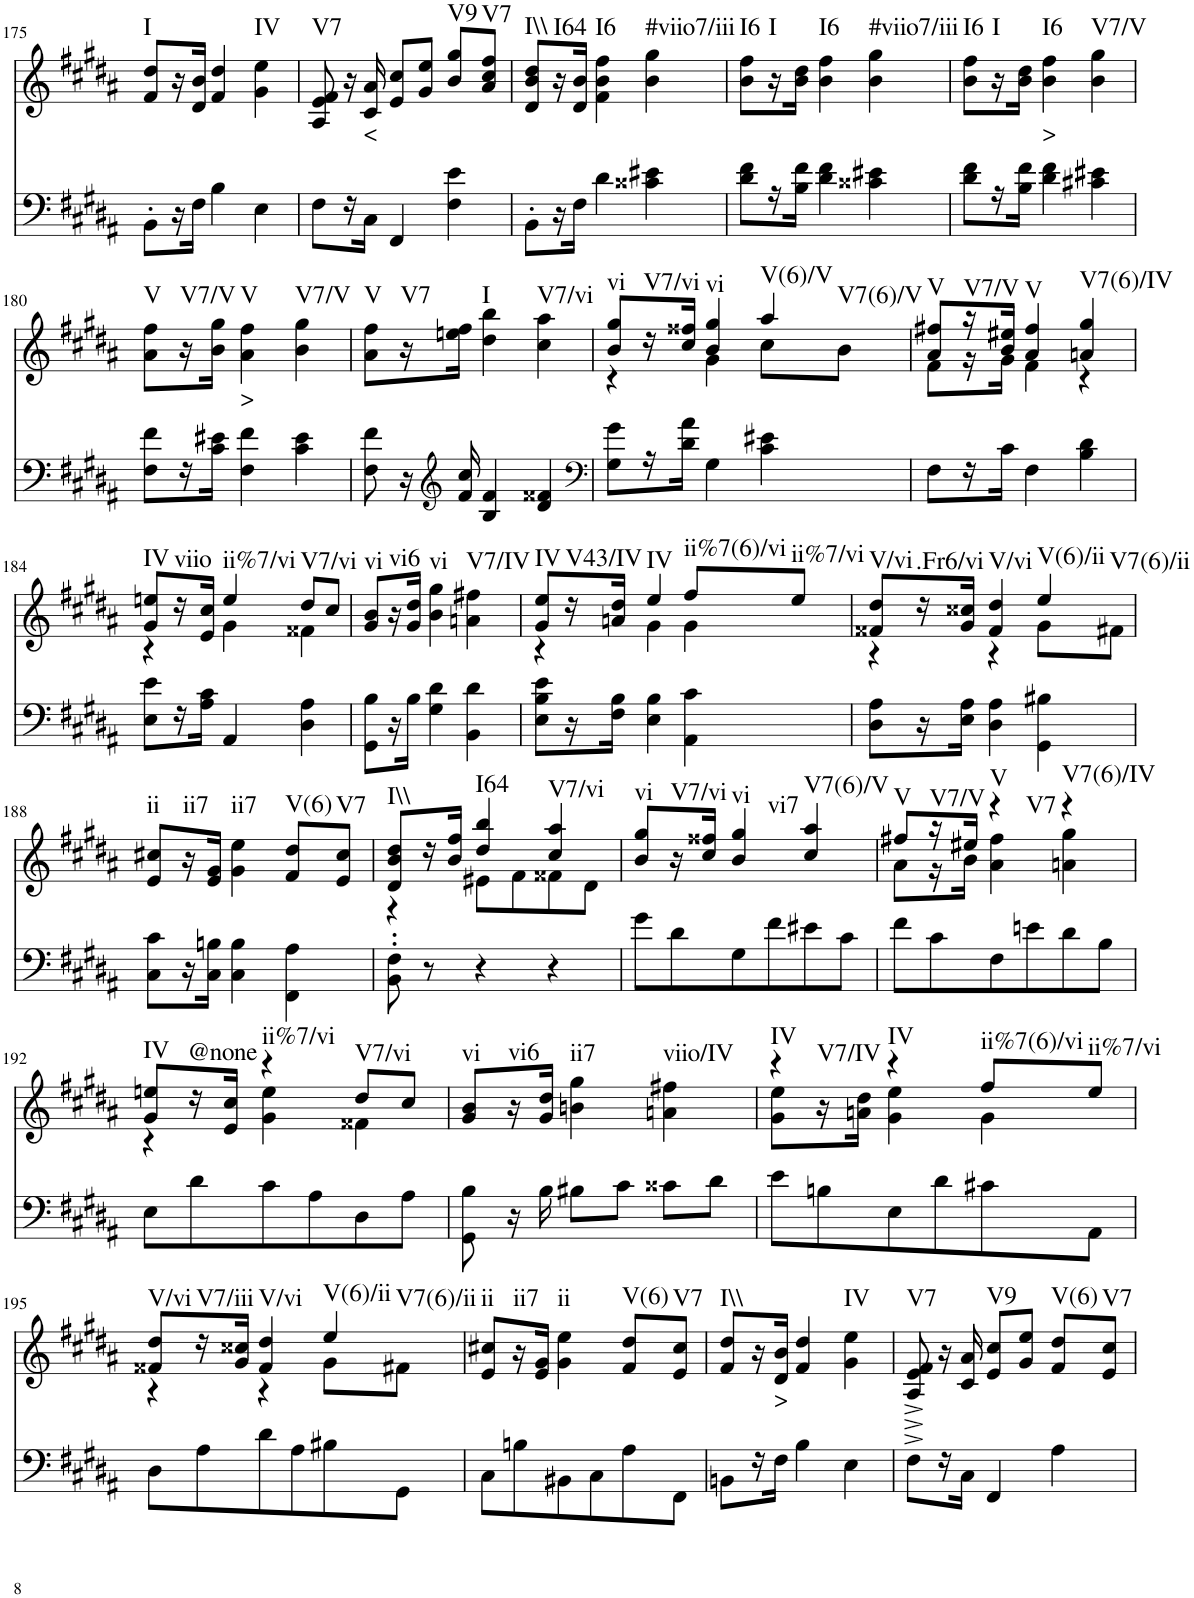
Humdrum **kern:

**kern	**kern	**text	**harte
*part2	*part1	*part1	*part1
*staff2	*staff1	*staff1	*
*I"Piano	*I"Piano	*	*
*I'Pno	*I'Pno	*	*
!!LO:PB:g=z
*clefF4	*clefG2	*	*
*k[f#c#g#d#a#]	*k[f#c#g#d#a#]	*	*
*M3/4	*M3/4	*	*
=175	=175	=175	=175
!	!	!	!LO:H:kt=I
8BB'\L	8f#/ 8dd#/L	.	N
16r	16r	.	.
16F#\JJ	16d#/ 16b/JJ	.	.
4B\	4f#/ 4dd#/	.	.
!	!	!	!LO:H:kt=IV
4E\	4g#\ 4ee\	.	N
=176	=176	=176	=176
!	!	!	!LO:H:kt=V7
8F#\L	8A#/ 8e/ 8f#/	.	N
16r	16r	.	.
!	!	!LO:LY:b	!
16C#\JJ	16c#/ 16a#/	<	.
4FF#/	8e/ 8cc#/L	.	.
.	8g#/ 8ee/J	.	.
!	!	!	!LO:H:kt=V9
4F#\ 4e\	8b/ 8gg#/L	.	N
!	!	!	!LO:H:kt=V7
.	8a#/ 8cc#/ 8ff#/J	.	N
=177	=177	=177	=177
!	!	!	!LO:H:kt=I\\
8BB'\L	8d#/ 8b/ 8dd#/L	.	N
!	!	!	!LO:H:kt=I64
16r	16r	.	N
16F#\JJ	16d#/ 16b/JJ	.	.
!	!	!	!LO:H:kt=I6
4d#\	4f#\ 4b\ 4ff#\	.	N
!	!	!	!LO:H:kt=#viio7/iii
4c##X\ 4e#X\	4b\ 4gg#\	.	N
=178	=178	=178	=178
!	!	!	!LO:H:kt=I6
8d#\ 8f#\L	8b\ 8ff#\L	.	N
!	!	!	!LO:H:kt=I
16r	16r	.	N
16B\ 16f#\JJ	16b\ 16dd#\JJ	.	.
!	!	!	!LO:H:kt=I6
4d#\ 4f#\	4b\ 4ff#\	.	N
!	!	!	!LO:H:kt=#viio7/iii
4c##X\ 4e#X\	4b\ 4gg#\	.	N
=179	=179	=179	=179
!	!	!	!LO:H:kt=I6
8d#\ 8f#\L	8b\ 8ff#\L	.	N
!	!	!	!LO:H:kt=I
16r	16r	.	N
16B\ 16f#\JJ	16b\ 16dd#\JJ	.	.
!	!	!LO:LY:b	!LO:H:kt=I6
4d#\ 4f#\	4b\ 4ff#\	>	N
!	!	!	!LO:H:kt=V7/V
4c#X\ 4e#X\	4b\ 4gg#\	.	N
!!LO:LB:g=z
=180	=180	=180	=180
!	!	!	!LO:H:kt=V
8F#\ 8f#\L	8a#\ 8ff#\L	.	N
!	!	!	!LO:H:kt=V7/V
16r	16r	.	N
16c#\ 16e#X\JJ	16b\ 16gg#\JJ	.	.
!	!	!LO:LY:b	!LO:H:kt=V
4F#\ 4f#\	4a#\ 4ff#\	>	N
!	!	!	!LO:H:kt=V7/V
4c#\ 4e#\	4b\ 4gg#\	.	N
=181	=181	=181	=181
!	!	!	!LO:H:kt=V
8F#\ 8f#\	8a#\ 8ff#\L	.	N
!	!	!	!LO:H:kt=V7
16r	16r	.	N
*clefG2	*	*	*
16f#/ 16cc#/	16een\ 16ff#\JJ	.	.
!	!	!	!LO:H:kt=I
4B/ 4f#/	4dd#\ 4bb\	.	N
!	!	!	!LO:H:kt=V7/vi
4d#/ 4f##X/	4cc#\ 4aa#\	.	N
=182	=182	=182	=182
*clefF4	*	*	*
*	*^	*	*
!	!	!	!	!LO:H:kt=vi
8G#\ 8g#\L	8b/ 8gg#/L	4r	.	N
!	!	!	!	!LO:H:kt=V7/vi
16r	16r	.	.	N
16d#\ 16a#\JJ	16cc#/ 16ff##X/JJ	.	.	.
!	!	!	!	!LO:H:kt=vi
4G#\	4b/ 4gg#/	4g#\	.	N
!	!	!	!	!LO:H:n=1:kt=V(6)/V
!	!	!	!	!LO:H:n=2:kt=V7(6)/V
4c#\ 4e#X\	4aa#/	8cc#\L	.	N N
.	.	8b\J	.	.
=183	=183	=183	=183	=183
!	!	!	!	!LO:H:kt=V
8F#\L	8a#/ 8ff#X/L	8f#\L	.	N
!	!	!	!	!LO:H:kt=V7/V
16r	16r	16r	.	N
16c#\JJ	16b/ 16ee#X/JJ	16g#\JJ	.	.
!	!	!	!	!LO:H:kt=V
4F#\	4a#/ 4ff#/	4f#\	.	N
!	!	!	!	!LO:H:kt=V7(6)/IV
4B\ 4d#\	4an/ 4gg#/	4r	.	N
!!LO:LB:g=z	!!
=184	=184	=184	=184	=184
!	!	!	!	!LO:H:kt=IV
8E\ 8e\L	8g#/ 8een/L	4r	.	N
!	!	!	!	!LO:H:kt=viio
16r	16r	.	.	N
16A#\ 16c#\JJ	16e/ 16cc#/JJ	.	.	.
!	!	!	!	!LO:H:kt=ii%7/vi
4AA#/	4ee/	4g#\	.	N
!	!	!	!	!LO:H:kt=V7/vi
4D#\ 4A#\	8dd#/L	4f##X\	.	N
.	8cc#/J	.	.	.
*	*v	*v	*	*
=185	=185	=185	=185
!	!	!	!LO:H:kt=vi
8GG#\ 8B\L	8g#/ 8b/L	.	N
!	!	!	!LO:H:kt=vi6
16r	16r	.	N
16B\JJ	16g#/ 16dd#/JJ	.	.
!	!	!	!LO:H:kt=vi
4G#\ 4d#\	4b\ 4gg#\	.	N
!	!	!	!LO:H:kt=V7/IV
4BB\ 4d#\	4an\ 4ff#X\	.	N
=186	=186	=186	=186
*	*^	*	*
!	!	!	!	!LO:H:kt=IV
8E\ 8B\ 8e\L	8g#/ 8ee/L	4r	.	N
!	!	!	!	!LO:H:kt=V43/IV
16r	16r	.	.	N
16F#\ 16B\JJ	16an/ 16dd#/JJ	.	.	.
!	!	!	!	!LO:H:kt=IV
4E\ 4B\	4ee/	4g#\	.	N
!	!	!	!	!LO:H:kt=ii%7(6)/vi
4AA#\ 4c#\	8ff#/L	4g#\	.	N
!	!	!	!	!LO:H:kt=ii%7/vi
.	8ee/J	.	.	N
=187	=187	=187	=187	=187
!	!	!	!	!LO:H:kt=V/vi
8D#\ 8A#\L	8f##X/ 8dd#/L	4r	.	N
!	!	!	!	!LO:H:kt=.Fr6/vi
16r	16r	.	.	N
16E\ 16A#\JJ	16g#/ 16cc##X/JJ	.	.	.
!	!	!	!	!LO:H:kt=V/vi
4D#\ 4A#\	4f##/ 4dd#/	4r	.	N
!	!	!	!	!LO:H:n=1:kt=V(6)/ii
!	!	!	!	!LO:H:n=2:kt=V7(6)/ii
4GG#\ 4B#X\	4ee/	8g#\L	.	N N
.	.	8f#X\J	.	.
!!LO:LB:g=z
=188	=188	=188	=188	=188
!	!	!	!	!LO:H:kt=ii
*	*v	*v	*	*
8C#\ 8c#\L	8e/ 8cc#X/L	.	N
!	!	!	!LO:H:kt=ii7
16r	16r	.	N
16C#\ 16Bn\JJ	16e/ 16g#/JJ	.	.
!	!	!	!LO:H:kt=ii7
4C#\ 4B\	4g#\ 4ee\	.	N
!	!	!	!LO:H:kt=V(6)
4FF#\ 4A#\	8f#/ 8dd#/L	.	N
!	!	!	!LO:H:kt=V7
.	8e/ 8cc#/J	.	N
=189	=189	=189	=189
*	*^	*	*
!	!	!	!	!LO:H:kt=I\\
8BB\' 8F#\'	8d#/ 8b/ 8dd#/L	4r	.	N
8r	16r	.	.	.
.	16b/ 16ff#/JJ	.	.	.
!	!	!	!	!LO:H:kt=I64
4r	4dd#/ 4bb/	8e#X\L	.	N
.	.	8f#\	.	.
!	!	!	!	!LO:H:kt=V7/vi
4r	4cc#/ 4aa#/	8f##X\	.	N
.	.	8d#\J	.	.
=190	=190	=190	=190	=190
!	!	!	!	!LO:H:kt=vi
*	*v	*v	*	*
8g#\L	8b/ 8gg#/L	.	N
!	!	!	!LO:H:kt=V7/vi
8d#\	16r	.	N
.	16cc#/ 16ff##X/JJ	.	.
!	!	!	!LO:H:n=1:kt=vi
!	!	!	!LO:H:n=2:kt=vi7
8G#\	4b/ 4gg#/	.	N N
8f#\	.	.	.
!	!	!	!LO:H:kt=V7(6)/V
8e#X\	4cc#/ 4aa#/	.	N
8c#\J	.	.	.
=191	=191	=191	=191
*	*^	*	*
!	!	!	!	!LO:H:kt=V
8f#\L	8ff#X/L	8a#\L	.	N
!	!	!	!	!LO:H:kt=V7/V
8c#\	16r	16r	.	N
.	16ee#X/JJ	16b\JJ	.	.
!	!	!	!	!LO:H:n=1:kt=V
!	!	!	!	!LO:H:n=2:kt=V7
8F#\	4r	4a#\ 4ff#\	.	N N
8en\	.	.	.	.
!	!	!	!	!LO:H:kt=V7(6)/IV
8d#\	4r	4an\ 4gg#\	.	N
8B\J	.	.	.	.
!!LO:LB:g=z	!!
=192	=192	=192	=192	=192
!	!	!	!	!LO:H:kt=IV
8E\L	8g#/ 8een/L	4r	.	N
!	!	!	!	!LO:H:kt=@none
8d#\	16r	.	.	N
.	16e/ 16cc#/JJ	.	.	.
!	!	!	!	!LO:H:kt=ii%7/vi
8c#\	4r	4g#\ 4ee\	.	N
8A#\	.	.	.	.
!	!	!	!	!LO:H:kt=V7/vi
8D#\	8dd#/L	4f##X\	.	N
8A#\J	8cc#/J	.	.	.
*	*v	*v	*	*
=193	=193	=193	=193
!	!	!	!LO:H:kt=vi
8GG#\ 8B\	8g#/ 8b/L	.	N
!	!	!	!LO:H:kt=vi6
16r	16r	.	N
16B\	16g#/ 16dd#/JJ	.	.
!	!	!	!LO:H:kt=ii7
8B#X\L	4bn\ 4gg#\	.	N
8c#\J	.	.	.
!	!	!	!LO:H:kt=viio/IV
8c##X\L	4an\ 4ff#X\	.	N
8d#\J	.	.	.
=194	=194	=194	=194
*	*^	*	*
!	!	!	!	!LO:H:n=1:kt=IV
!	!	!	!	!LO:H:n=2:kt=V7/IV
8e\L	4r	8g#\ 8ee\L	.	N N
8Bn\	.	16r	.	.
.	.	16an\ 16dd#\JJ	.	.
!	!	!	!	!LO:H:kt=IV
8E\	4r	4g#\ 4ee\	.	N
8d#\	.	.	.	.
!	!	!	!	!LO:H:kt=ii%7(6)/vi
8c#X\	8ff#/L	4g#\	.	N
!	!	!	!	!LO:H:kt=ii%7/vi
8AA#\J	8ee/J	.	.	N
!!LO:LB:g=z	!!
=195	=195	=195	=195	=195
!	!	!	!	!LO:H:kt=V/vi
8D#\L	8f##X/ 8dd#/L	4r	.	N
!	!	!	!	!LO:H:kt=V7/iii
8A#\	16r	.	.	N
.	16g#/ 16cc##X/JJ	.	.	.
!	!	!	!	!LO:H:kt=V/vi
8d#\	4f##/ 4dd#/	4r	.	N
8A#\	.	.	.	.
!	!	!	!	!LO:H:n=1:kt=V(6)/ii
!	!	!	!	!LO:H:n=2:kt=V7(6)/ii
8B#X\	4ee/	8g#\L	.	N N
8GG#\J	.	8f#X\J	.	.
=196	=196	=196	=196	=196
!	!	!	!	!LO:H:kt=ii
*	*v	*v	*	*
8C#\L	8e/ 8cc#X/L	.	N
!	!	!	!LO:H:kt=ii7
8Bn\	16r	.	N
.	16e/ 16g#/JJ	.	.
!	!	!	!LO:H:kt=ii
8BB#X\	4g#\ 4ee\	.	N
8C#\	.	.	.
!	!	!	!LO:H:kt=V(6)
8A#\	8f#/ 8dd#/L	.	N
!	!	!	!LO:H:kt=V7
8FF#\J	8e/ 8cc#/J	.	N
=197	=197	=197	=197
!	!	!	!LO:H:kt=I\\
8BBn\L	8f#/ 8dd#/L	.	N
16r	16r	.	.
!	!	!LO:LY:b	!
16F#\JJ	16d#/ 16b/JJ	>	.
4B\	4f#/ 4dd#/	.	.
!	!	!	!LO:H:kt=IV
4E\	4g#\ 4ee\	.	N
=198	=198	=198	=198
!	!	!	!LO:H:kt=V7
8F#\L	8A#/^ 8e/^ 8f#/^	.	N
16r	16r	.	.
16C#\JJ	16c#/ 16a#/	.	.
!	!	!	!LO:H:kt=V9
4FF#/	8e/ 8cc#/L	.	N
.	8g#/ 8ee/J	.	.
!	!	!	!LO:H:kt=V(6)
4A#\	8f#/ 8dd#/L	.	N
!	!	!	!LO:H:kt=V7
.	8e/ 8cc#/J	.	N
=	=	=	=
*-	*-	*-	*-
